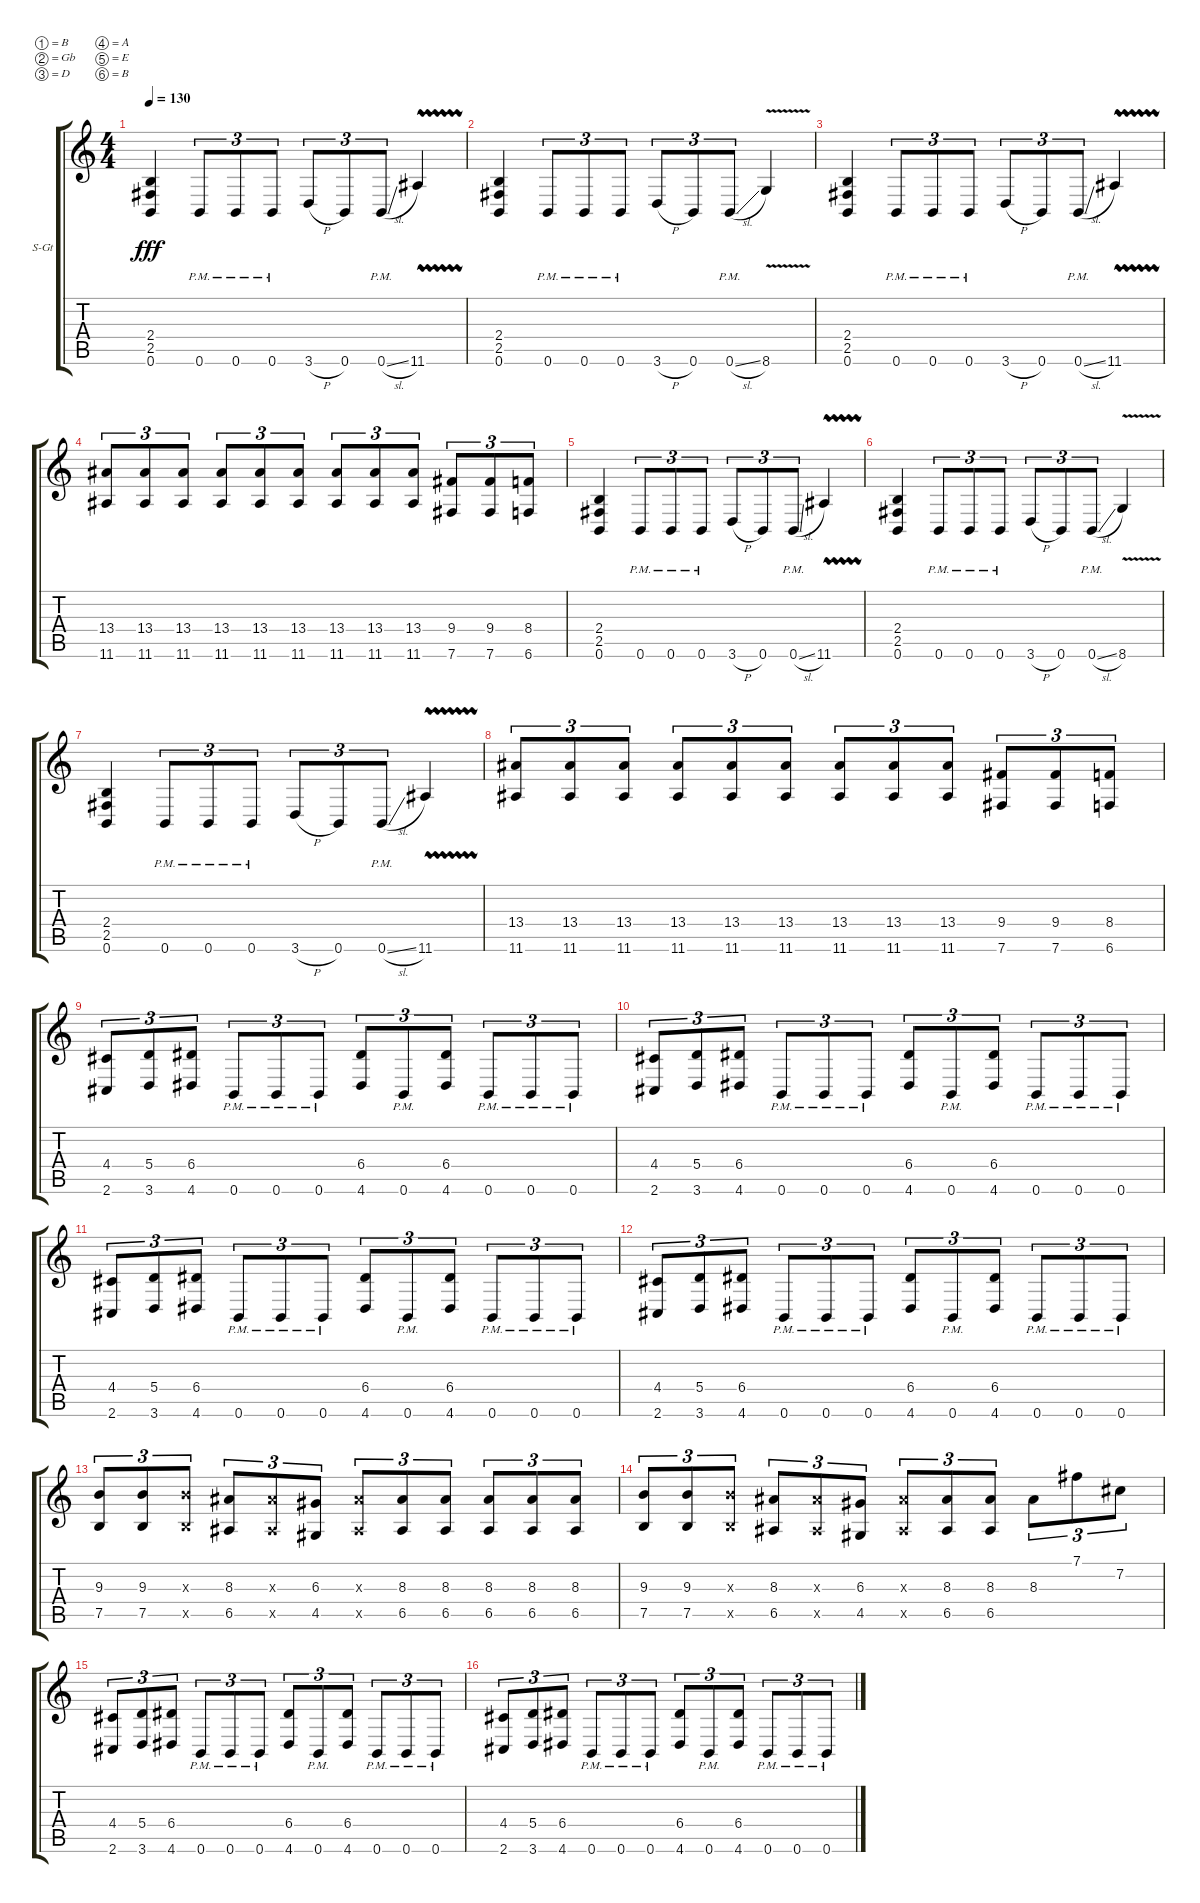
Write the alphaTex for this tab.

\defaultSystemsLayout 4
\bracketExtendMode groupsimilarinstruments
\firstSystemTrackNameOrientation horizontal
\otherSystemsTrackNameOrientation horizontal
\track ("Bridge B" "S-Gt") {instrument acousticguitarsteel}
\staff {score tabs}
\tuning (B3 Gb3 D3 A2 E2 B1)
\ts (4 4)
\tempo 130
\clef g2
\ks c
(0.6 2.5 2.4).4{dy fff} 0.6{pm}.8{tu (3 2)} 0.6{pm}.8{tu (3 2)} 0.6{pm}.8{tu (3 2)} 3.6{h}.8{tu (3 2)} 0.6.8{tu (3 2)} 0.6{sl pm}.8{tu (3 2)} 11.6{vw}.4 |
(0.6 2.5 2.4).4 0.6{pm}.8{tu (3 2)} 0.6{pm}.8{tu (3 2)} 0.6{pm}.8{tu (3 2)} 3.6{h}.8{tu (3 2)} 0.6.8{tu (3 2)} 0.6{sl pm}.8{tu (3 2)} 8.6{v}.4 |
(0.6 2.5 2.4).4 0.6{pm}.8{tu (3 2)} 0.6{pm}.8{tu (3 2)} 0.6{pm}.8{tu (3 2)} 3.6{h}.8{tu (3 2)} 0.6.8{tu (3 2)} 0.6{sl pm}.8{tu (3 2)} 11.6{vw}.4 |
(11.6 13.4).8{tu (3 2)} (11.6 13.4).8{tu (3 2)} (11.6 13.4).8{tu (3 2)} (11.6 13.4).8{tu (3 2)} (11.6 13.4).8{tu (3 2)} (11.6 13.4).8{tu (3 2)} (11.6 13.4).8{tu (3 2)} (11.6 13.4).8{tu (3 2)} (11.6 13.4).8{tu (3 2)} (7.6 9.4).8{tu (3 2)} (7.6 9.4).8{tu (3 2)} (6.6 8.4).8{tu (3 2)} |
(0.6 2.5 2.4).4 0.6{pm}.8{tu (3 2)} 0.6{pm}.8{tu (3 2)} 0.6{pm}.8{tu (3 2)} 3.6{h}.8{tu (3 2)} 0.6.8{tu (3 2)} 0.6{sl pm}.8{tu (3 2)} 11.6{vw}.4 |
(0.6 2.5 2.4).4 0.6{pm}.8{tu (3 2)} 0.6{pm}.8{tu (3 2)} 0.6{pm}.8{tu (3 2)} 3.6{h}.8{tu (3 2)} 0.6.8{tu (3 2)} 0.6{sl pm}.8{tu (3 2)} 8.6{v}.4 |
(0.6 2.5 2.4).4 0.6{pm}.8{tu (3 2)} 0.6{pm}.8{tu (3 2)} 0.6{pm}.8{tu (3 2)} 3.6{h}.8{tu (3 2)} 0.6.8{tu (3 2)} 0.6{sl pm}.8{tu (3 2)} 11.6{vw}.4 |
(11.6 13.4).8{tu (3 2)} (11.6 13.4).8{tu (3 2)} (11.6 13.4).8{tu (3 2)} (11.6 13.4).8{tu (3 2)} (11.6 13.4).8{tu (3 2)} (11.6 13.4).8{tu (3 2)} (11.6 13.4).8{tu (3 2)} (11.6 13.4).8{tu (3 2)} (11.6 13.4).8{tu (3 2)} (7.6 9.4).8{tu (3 2)} (7.6 9.4).8{tu (3 2)} (6.6 8.4).8{tu (3 2)} |
(2.6 4.4).8{tu (3 2)} (5.4 3.6).8{tu (3 2)} (6.4 4.6).8{tu (3 2)} 0.6{pm}.8{tu (3 2)} 0.6{pm}.8{tu (3 2)} 0.6{pm}.8{tu (3 2)} (4.6 6.4).8{tu (3 2)} 0.6{pm}.8{tu (3 2)} (4.6 6.4).8{tu (3 2)} 0.6{pm}.8{tu (3 2)} 0.6{pm}.8{tu (3 2)} 0.6{pm}.8{tu (3 2)} |
(2.6 4.4).8{tu (3 2)} (5.4 3.6).8{tu (3 2)} (6.4 4.6).8{tu (3 2)} 0.6{pm}.8{tu (3 2)} 0.6{pm}.8{tu (3 2)} 0.6{pm}.8{tu (3 2)} (4.6 6.4).8{tu (3 2)} 0.6{pm}.8{tu (3 2)} (4.6 6.4).8{tu (3 2)} 0.6{pm}.8{tu (3 2)} 0.6{pm}.8{tu (3 2)} 0.6{pm}.8{tu (3 2)} |
(2.6 4.4).8{tu (3 2)} (5.4 3.6).8{tu (3 2)} (6.4 4.6).8{tu (3 2)} 0.6{pm}.8{tu (3 2)} 0.6{pm}.8{tu (3 2)} 0.6{pm}.8{tu (3 2)} (4.6 6.4).8{tu (3 2)} 0.6{pm}.8{tu (3 2)} (4.6 6.4).8{tu (3 2)} 0.6{pm}.8{tu (3 2)} 0.6{pm}.8{tu (3 2)} 0.6{pm}.8{tu (3 2)} |
(2.6 4.4).8{tu (3 2)} (5.4 3.6).8{tu (3 2)} (6.4 4.6).8{tu (3 2)} 0.6{pm}.8{tu (3 2)} 0.6{pm}.8{tu (3 2)} 0.6{pm}.8{tu (3 2)} (4.6 6.4).8{tu (3 2)} 0.6{pm}.8{tu (3 2)} (4.6 6.4).8{tu (3 2)} 0.6{pm}.8{tu (3 2)} 0.6{pm}.8{tu (3 2)} 0.6{pm}.8{tu (3 2)} |
(7.5 9.3).8{tu (3 2)} (7.5 9.3).8{tu (3 2)} (9.3{x} 7.5{x}).8{tu (3 2)} (8.3 6.5).8{tu (3 2)} (6.5{x} 8.3{x}).8{tu (3 2)} (4.5 6.3).8{tu (3 2)} (6.5{x} 8.3{x}).8{tu (3 2)} (6.5 8.3).8{tu (3 2)} (6.5 8.3).8{tu (3 2)} (6.5 8.3).8{tu (3 2)} (6.5 8.3).8{tu (3 2)} (6.5 8.3).8{tu (3 2)} |
(7.5 9.3).8{tu (3 2)} (7.5 9.3).8{tu (3 2)} (9.3{x} 7.5{x}).8{tu (3 2)} (8.3 6.5).8{tu (3 2)} (6.5{x} 8.3{x}).8{tu (3 2)} (4.5 6.3).8{tu (3 2)} (6.5{x} 8.3{x}).8{tu (3 2)} (6.5 8.3).8{tu (3 2)} (6.5 8.3).8{tu (3 2)} 8.3.8{tu (3 2)} 7.1.8{tu (3 2)} 7.2.8{tu (3 2)} |
(2.6 4.4).8{tu (3 2)} (5.4 3.6).8{tu (3 2)} (6.4 4.6).8{tu (3 2)} 0.6{pm}.8{tu (3 2)} 0.6{pm}.8{tu (3 2)} 0.6{pm}.8{tu (3 2)} (4.6 6.4).8{tu (3 2)} 0.6{pm}.8{tu (3 2)} (4.6 6.4).8{tu (3 2)} 0.6{pm}.8{tu (3 2)} 0.6{pm}.8{tu (3 2)} 0.6{pm}.8{tu (3 2)} |
(2.6 4.4).8{tu (3 2)} (5.4 3.6).8{tu (3 2)} (6.4 4.6).8{tu (3 2)} 0.6{pm}.8{tu (3 2)} 0.6{pm}.8{tu (3 2)} 0.6{pm}.8{tu (3 2)} (4.6 6.4).8{tu (3 2)} 0.6{pm}.8{tu (3 2)} (4.6 6.4).8{tu (3 2)} 0.6{pm}.8{tu (3 2)} 0.6{pm}.8{tu (3 2)} 0.6{pm}.8{tu (3 2)}
